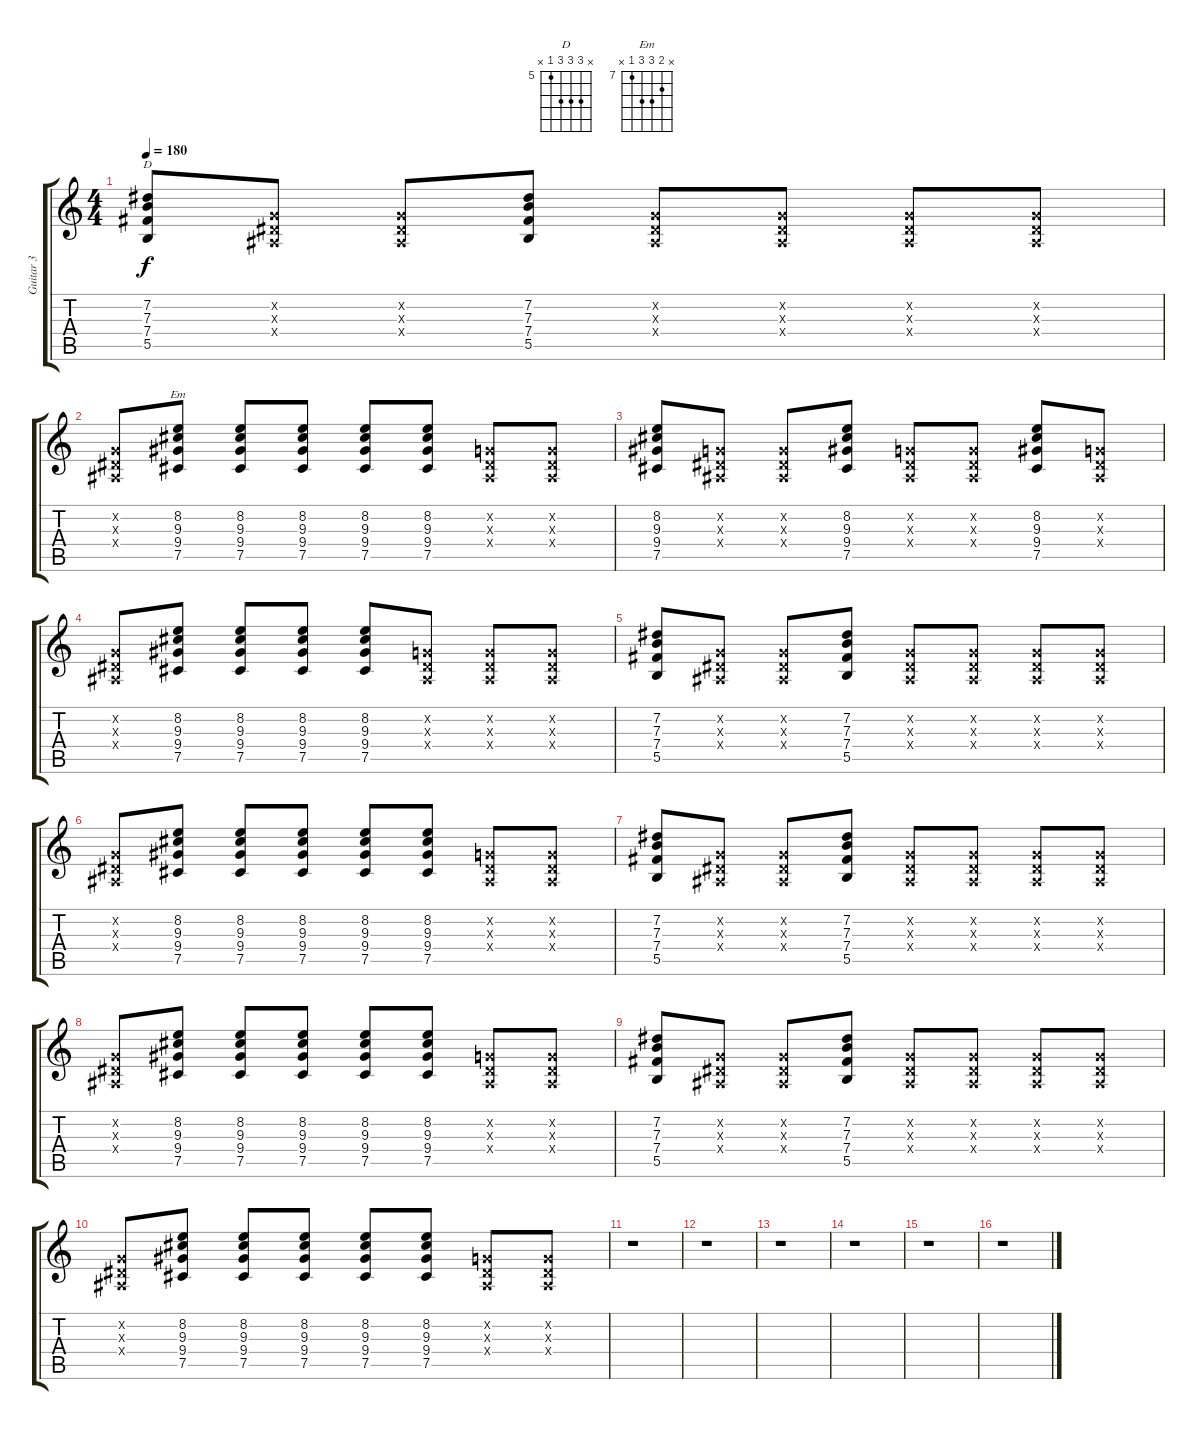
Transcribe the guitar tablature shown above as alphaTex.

\track ("Guitar 3" "Guitar 3") {instrument acousticguitarsteel}
\staff {score tabs}
\tuning (Db4 Ab3 E3 B2 Gb2 Db2) {hide}
\chord ("D" x 7 7 7 5 x) {firstfret 5}
\chord ("Em" x 8 9 9 7 x) {firstfret 7}
\ts (4 4)
\tempo 180
\clef g2
\ks c
(7.2 7.3 7.4 5.5).8{ch "D" dy f} (-1.2{x} -1.3{x} -1.4{x}).8 (-1.2{x} -1.3{x} -1.4{x}).8 (7.2 7.3 7.4 5.5).8 (-1.2{x} -1.3{x} -1.4{x}).8 (-1.2{x} -1.3{x} -1.4{x}).8 (-1.2{x} -1.3{x} -1.4{x}).8 (-1.2{x} -1.3{x} -1.4{x}).8 |
(-1.2{x} -1.3{x} -1.4{x}).8 (8.2 9.3 9.4 7.5).8{ch "Em"} (8.2 9.3 9.4 7.5).8 (8.2 9.3 9.4 7.5).8 (8.2 9.3 9.4 7.5).8 (8.2 9.3 9.4 7.5).8 (-1.2{x} -1.3{x} -1.4{x}).8 (-1.2{x} -1.3{x} -1.4{x}).8 |
(8.2 9.3 9.4 7.5).8 (-1.2{x} -1.3{x} -1.4{x}).8 (-1.2{x} -1.3{x} -1.4{x}).8 (8.2 9.3 9.4 7.5).8 (-1.2{x} -1.3{x} -1.4{x}).8 (-1.2{x} -1.3{x} -1.4{x}).8 (8.2 9.3 9.4 7.5).8 (-1.2{x} -1.3{x} -1.4{x}).8 |
(-1.2{x} -1.3{x} -1.4{x}).8 (8.2 9.3 9.4 7.5).8 (8.2 9.3 9.4 7.5).8 (8.2 9.3 9.4 7.5).8 (8.2 9.3 9.4 7.5).8 (-1.2{x} -1.3{x} -1.4{x}).8 (-1.2{x} -1.3{x} -1.4{x}).8 (-1.2{x} -1.3{x} -1.4{x}).8 |
(7.2 7.3 7.4 5.5).8 (-1.2{x} -1.3{x} -1.4{x}).8 (-1.2{x} -1.3{x} -1.4{x}).8 (7.2 7.3 7.4 5.5).8 (-1.2{x} -1.3{x} -1.4{x}).8 (-1.2{x} -1.3{x} -1.4{x}).8 (-1.2{x} -1.3{x} -1.4{x}).8 (-1.2{x} -1.3{x} -1.4{x}).8 |
(-1.2{x} -1.3{x} -1.4{x}).8 (8.2 9.3 9.4 7.5).8 (8.2 9.3 9.4 7.5).8 (8.2 9.3 9.4 7.5).8 (8.2 9.3 9.4 7.5).8 (8.2 9.3 9.4 7.5).8 (-1.2{x} -1.3{x} -1.4{x}).8 (-1.2{x} -1.3{x} -1.4{x}).8 |
(7.2 7.3 7.4 5.5).8 (-1.2{x} -1.3{x} -1.4{x}).8 (-1.2{x} -1.3{x} -1.4{x}).8 (7.2 7.3 7.4 5.5).8 (-1.2{x} -1.3{x} -1.4{x}).8 (-1.2{x} -1.3{x} -1.4{x}).8 (-1.2{x} -1.3{x} -1.4{x}).8 (-1.2{x} -1.3{x} -1.4{x}).8 |
(-1.2{x} -1.3{x} -1.4{x}).8 (8.2 9.3 9.4 7.5).8 (8.2 9.3 9.4 7.5).8 (8.2 9.3 9.4 7.5).8 (8.2 9.3 9.4 7.5).8 (8.2 9.3 9.4 7.5).8 (-1.2{x} -1.3{x} -1.4{x}).8 (-1.2{x} -1.3{x} -1.4{x}).8 |
(7.2 7.3 7.4 5.5).8 (-1.2{x} -1.3{x} -1.4{x}).8 (-1.2{x} -1.3{x} -1.4{x}).8 (7.2 7.3 7.4 5.5).8 (-1.2{x} -1.3{x} -1.4{x}).8 (-1.2{x} -1.3{x} -1.4{x}).8 (-1.2{x} -1.3{x} -1.4{x}).8 (-1.2{x} -1.3{x} -1.4{x}).8 |
(-1.2{x} -1.3{x} -1.4{x}).8 (8.2 9.3 9.4 7.5).8 (8.2 9.3 9.4 7.5).8 (8.2 9.3 9.4 7.5).8 (8.2 9.3 9.4 7.5).8 (8.2 9.3 9.4 7.5).8 (-1.2{x} -1.3{x} -1.4{x}).8 (-1.2{x} -1.3{x} -1.4{x}).8 |
r.1 |
r.1 |
r.1 |
r.1 |
r.1 |
r.1
